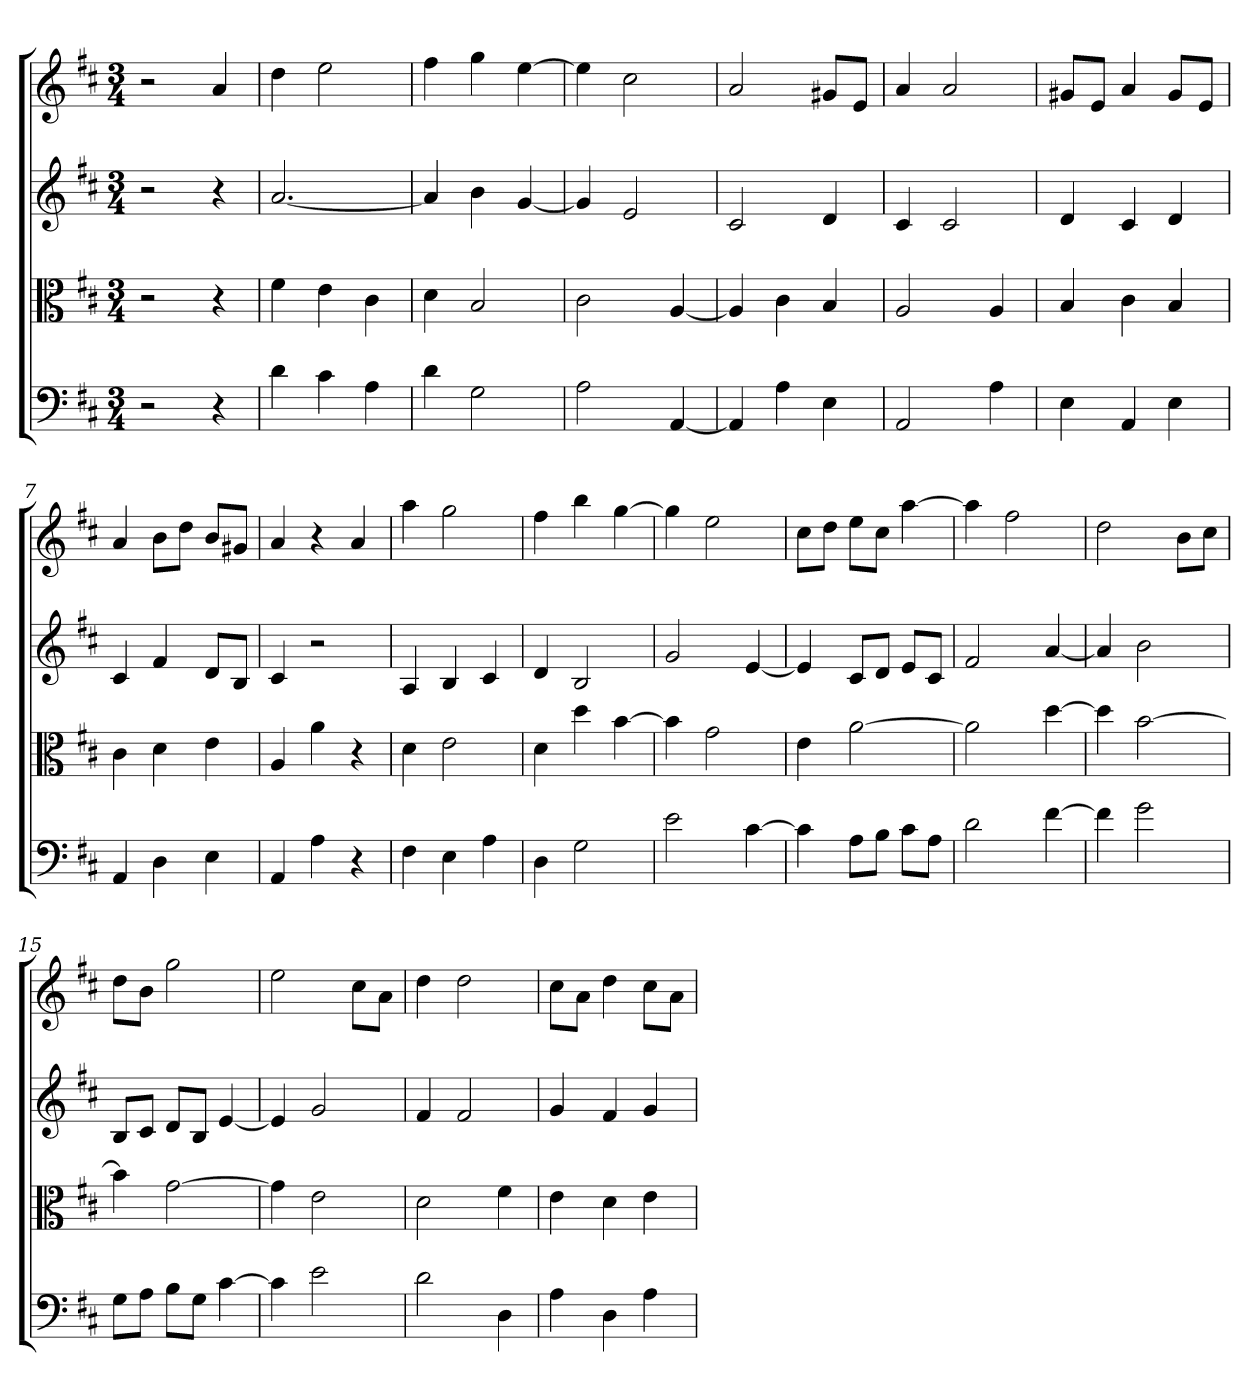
**kern	**kern	**kern	**kern
*part4	*part3	*part2	*part1
*staff4	*staff3	*staff2	*staff1
*clefF4	*clefC3	*	*
*k[f#c#]	*k[f#c#]	*k[f#c#]	*k[f#c#]
*D:	*D:	*D:	*D:
*M3/4	*M3/4	*M3/4	*M3/4
=	=	=	=
2r	2r	2r	2r
4r	4r	4r	4a
=1	=1	=1	=1
4d	4f#	[2.a	4dd
4c#	4e	.	2ee
4A	4c#	.	.
=2	=2	=2	=2
4d	4d	4a]	4ff#
2G	2B	4b	4gg
.	.	[4g	[4ee
=3	=3	=3	=3
2A	2c#	4g]	4ee]
.	.	2e	2cc#
[4AA	[4A	.	.
=4	=4	=4	=4
4AA]	4A]	2c#	2a
4A	4c#	.	.
4E	4B	4d	8g#XL
.	.	.	8eJ
=5	=5	=5	=5
2AA	2A	4c#	4a
.	.	2c#	2a
4A	4A	.	.
=6	=6	=6	=6
4E	4B	4d	8g#XL
.	.	.	8eJ
4AA	4c#	4c#	4a
4E	4B	4d	8g#L
.	.	.	8eJ
=7	=7	=7	=7
4AA	4c#	4c#	4a
4D	4d	4f#	8bL
.	.	.	8ddJ
4E	4e	8dL	8bL
.	.	8BJ	8g#XJ
=8	=8	=8	=8
4AA	4A	4c#	4a
4A	4a	2r	4r
4r	4r	.	4a
=9	=9	=9	=9
4F#	4d	4A	4aa
4E	2e	4B	2gg
4A	.	4c#	.
=10	=10	=10	=10
4D	4d	4d	4ff#
2G	4dd	2B	4bb
.	[4b	.	[4gg
=11	=11	=11	=11
2e	4b]	2g	4gg]
.	2g	.	2ee
[4c#	.	[4e	.
=12	=12	=12	=12
4c#]	4e	4e]	8cc#L
.	.	.	8ddJ
8A\L	[2a	8c#L	8eeL
8B\J	.	8dJ	8cc#J
8c#\L	.	8eL	[4aa
8A\J	.	8c#J	.
=13	=13	=13	=13
2d	2a]	2f#	4aa]
.	.	.	2ff#
[4f#	[4dd	[4a	.
=14	=14	=14	=14
4f#]	4dd]	4a]	2dd
2g	[2b	2b	.
.	.	.	8bL
.	.	.	8cc#J
=15	=15	=15	=15
8G\L	4b]	8BL	8ddL
8A\J	.	8c#J	8bJ
8B\L	[2g	8dL	2gg
8G\J	.	8BJ	.
[4c#	.	[4e	.
=16	=16	=16	=16
4c#]	4g]	4e]	2ee
2e	2e	2g	.
.	.	.	8cc#L
.	.	.	8aJ
=17	=17	=17	=17
2d	2d	4f#	4dd
.	.	2f#	2dd
4D	4f#	.	.
=18	=18	=18	=18
4A	4e	4g	8cc#L
.	.	.	8aJ
4D	4d	4f#	4dd
4A	4e	4g	8cc#L
.	.	.	8aJ
=	=	=	=
*-	*-	*-	*-
